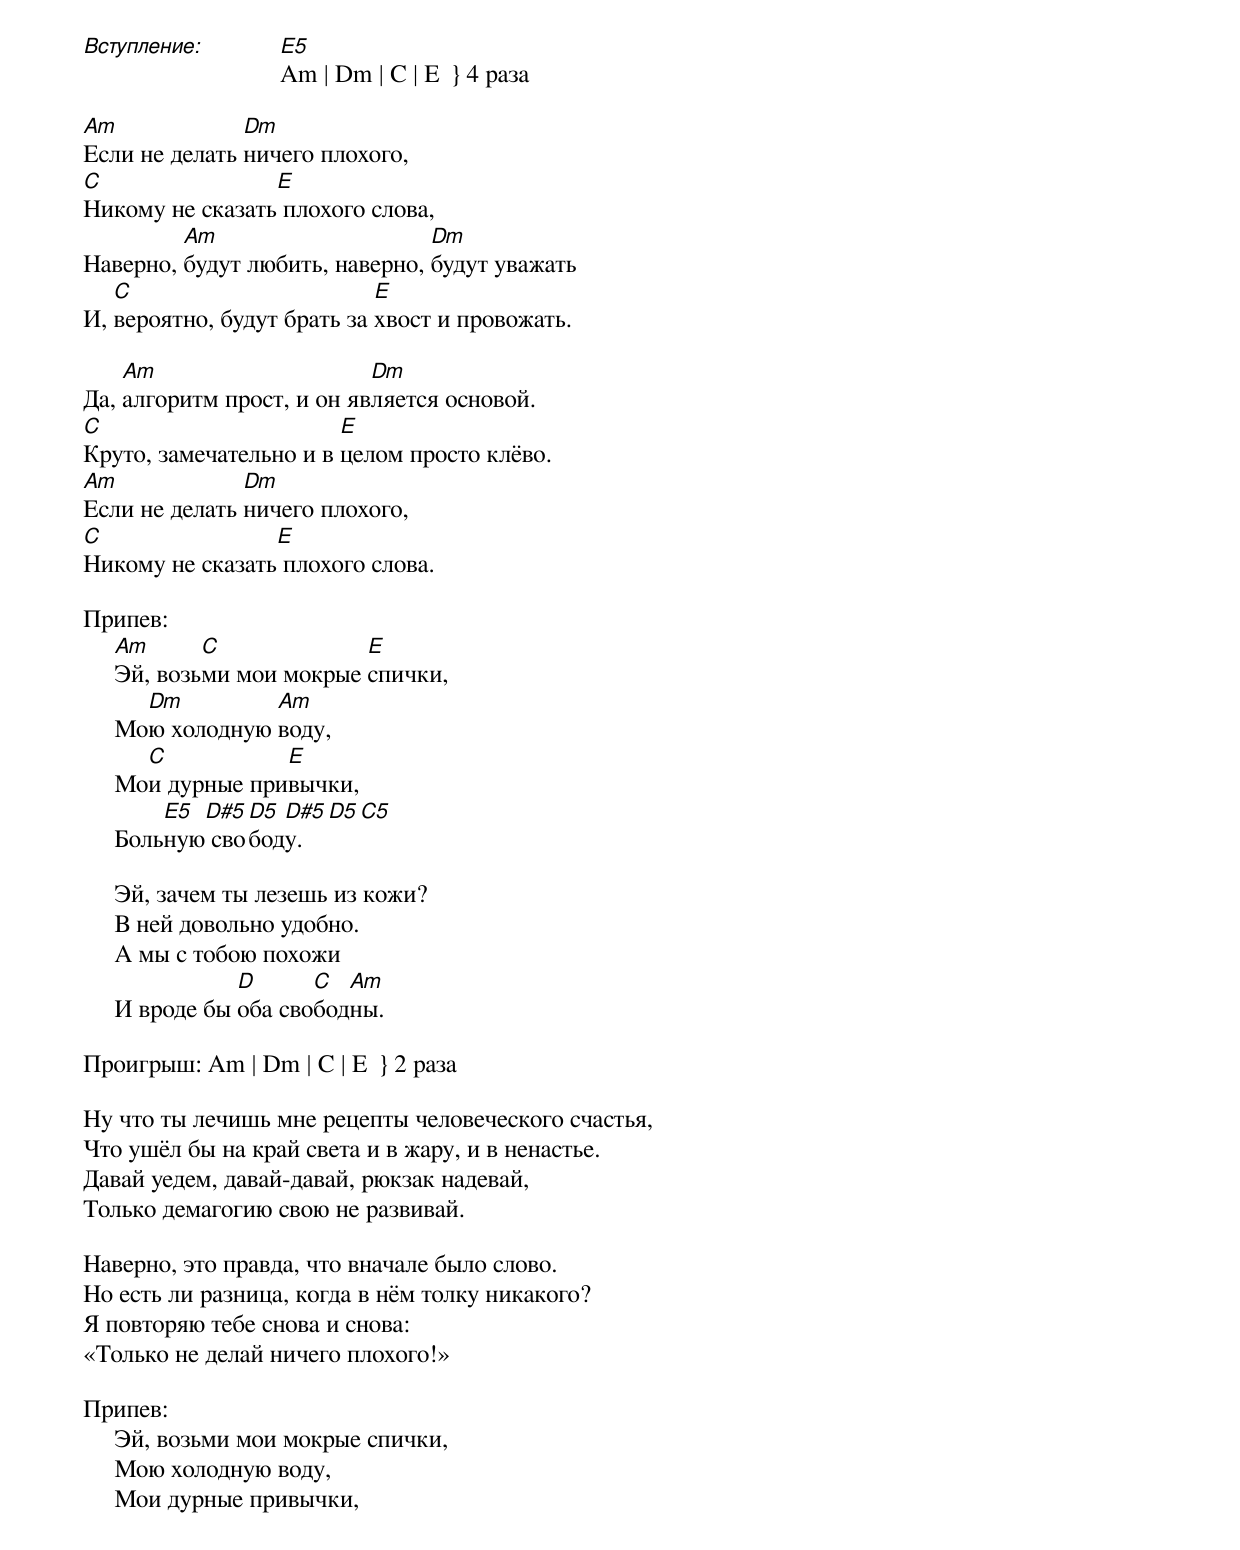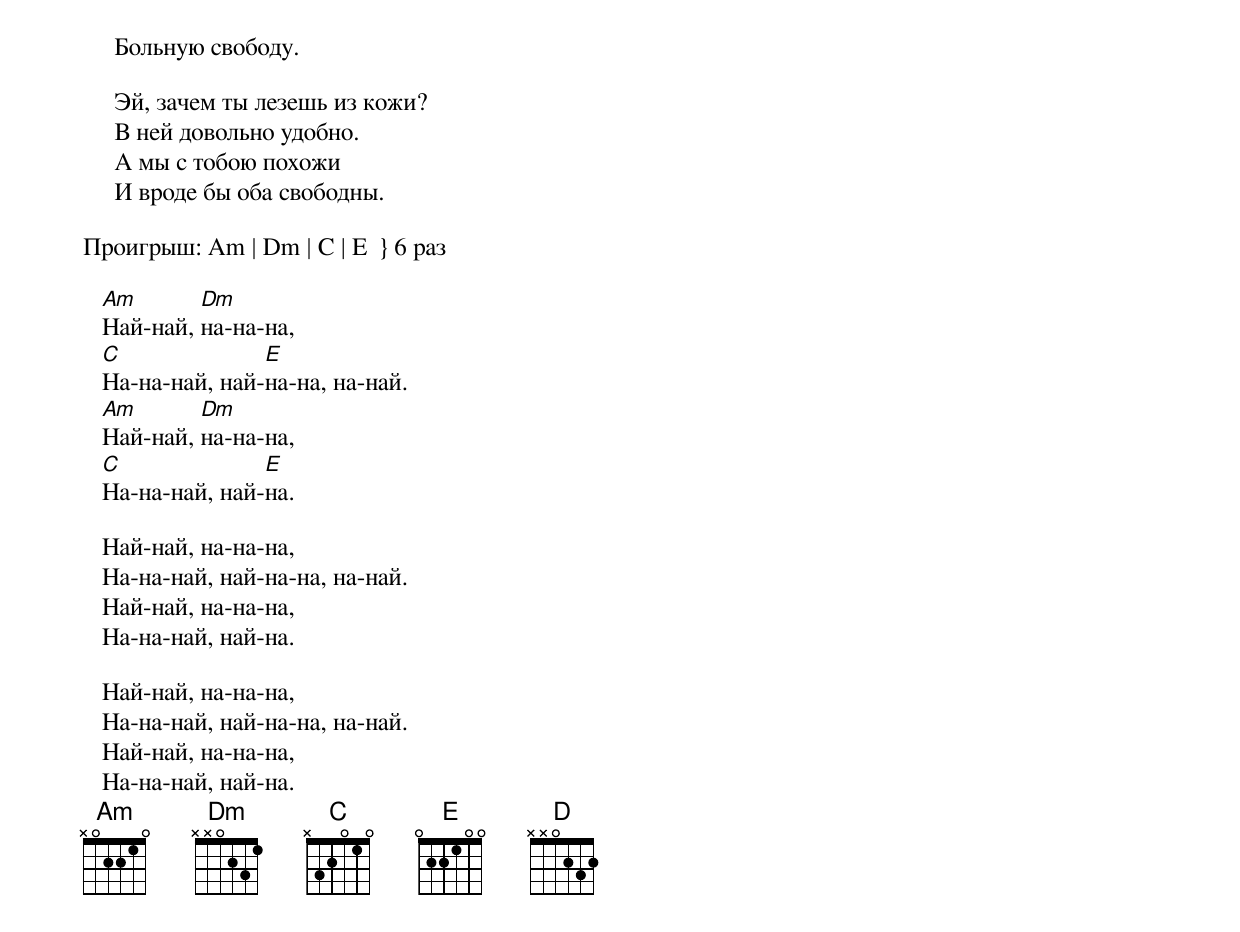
Вступление: E5
            Am | Dm | C | E  } 4 раза

Am             Dm
Если не делать ничего плохого,
C                E
Никому не сказать плохого слова,
         Am                     Dm
Наверно, будут любить, наверно, будут уважать
   C                        E
И, вероятно, будут брать за хвост и провожать.

    Am                     Dm
Да, алгоритм прост, и он является основой.
C                       E
Круто, замечательно и в целом просто клёво.
Am             Dm
Если не делать ничего плохого,
C                E
Никому не сказать плохого слова.

Припев:
     Am      C             E
     Эй, возьми мои мокрые спички,
       Dm         Am
     Мою холодную воду,
       C           E
     Мои дурные привычки,
         E5 D#5 D5 D#5 D5 C5
     Больную свободу.

     Эй, зачем ты лезешь из кожи?
     В ней довольно удобно.
     А мы с тобою похожи
                D      C  Am
     И вроде бы оба свободны.

Проигрыш: Am | Dm | C | E  } 2 раза

Ну что ты лечишь мне рецепты человеческого счастья,
Что ушёл бы на край света и в жару, и в ненастье.
Давай уедем, давай-давай, рюкзак надевай,
Только демагогию свою не развивай.

Наверно, это правда, что вначале было слово.
Но есть ли разница, когда в нём толку никакого?
Я повторяю тебе снова и снова:
«Только не делай ничего плохого!»

Припев:
     Эй, возьми мои мокрые спички,
     Мою холодную воду,
     Мои дурные привычки,
     Больную свободу.

     Эй, зачем ты лезешь из кожи?
     В ней довольно удобно.
     А мы с тобою похожи
     И вроде бы оба свободны.

Проигрыш: Am | Dm | C | E  } 6 раз

   Am       Dm
   Най-най, на-на-на,
   C              E
   На-на-най, най-на-на, на-най.
   Am       Dm
   Най-най, на-на-на,
   C              E
   На-на-най, най-на.

   Най-най, на-на-на,
   На-на-най, най-на-на, на-най.
   Най-най, на-на-на,
   На-на-най, най-на.

   Най-най, на-на-на,
   На-на-най, най-на-на, на-най.
   Най-най, на-на-на,
   На-на-най, най-на.
